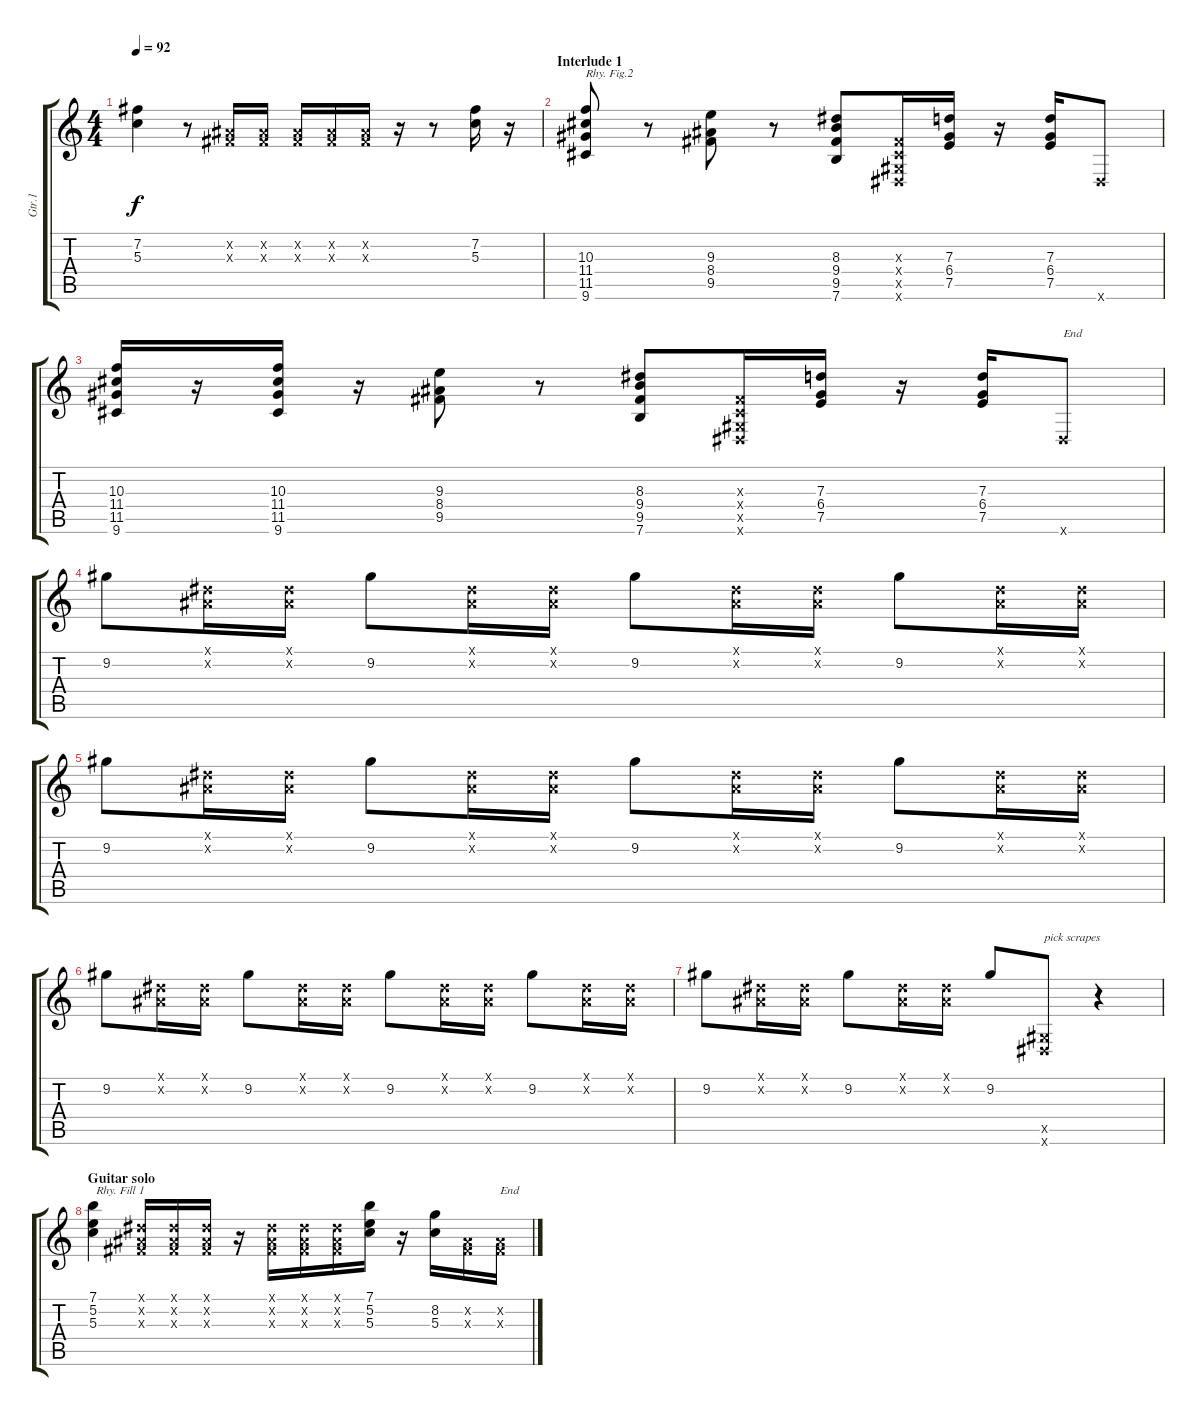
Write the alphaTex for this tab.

\track ("Gtr.1" "Gtr.1") {instrument overdrivenguitar}
\staff {score tabs}
\tuning (E4 B3 G3 D3 A2 E2) {hide}
\ts (4 4)
\tempo 92
\clef g2
\ks c
(7.2 5.3).4{dy f} r.8 (-1.2{x} -1.3{x}).16 (-1.2{x} -1.3{x}).16 (-1.2{x} -1.3{x}).16 (-1.2{x} -1.3{x}).16 (-1.2{x} -1.3{x}).16 r.16 r.8 (7.2 5.3).16 r.16 |
\section ("" "Interlude 1")
(10.3 11.4 11.5 9.6).8{txt "Rhy. Fig.2"} r.8 (9.3 8.4 9.5).8 r.8 (8.3 9.4 9.5 7.6).8 (-1.3{x} -1.4{x} -1.5{x} -1.6{x}).16 (7.3 6.4 7.5).16 r.16 (7.3 6.4 7.5).16 -1.6{x}.8 |
(10.3 11.4 11.5 9.6).16 r.16 (10.3 11.4 11.5 9.6).16 r.16 (9.3 8.4 9.5).8 r.8 (8.3 9.4 9.5 7.6).8 (-1.3{x} -1.4{x} -1.5{x} -1.6{x}).16 (7.3 6.4 7.5).16 r.16 (7.3 6.4 7.5).16 -1.6{x}.8{txt "End"} |
9.2.8 (-1.1{x} -1.2{x}).16 (-1.1{x} -1.2{x}).16 9.2.8 (-1.1{x} -1.2{x}).16 (-1.1{x} -1.2{x}).16 9.2.8 (-1.1{x} -1.2{x}).16 (-1.1{x} -1.2{x}).16 9.2.8 (-1.1{x} -1.2{x}).16 (-1.1{x} -1.2{x}).16 |
9.2.8 (-1.1{x} -1.2{x}).16 (-1.1{x} -1.2{x}).16 9.2.8 (-1.1{x} -1.2{x}).16 (-1.1{x} -1.2{x}).16 9.2.8 (-1.1{x} -1.2{x}).16 (-1.1{x} -1.2{x}).16 9.2.8 (-1.1{x} -1.2{x}).16 (-1.1{x} -1.2{x}).16 |
9.2.8 (-1.1{x} -1.2{x}).16 (-1.1{x} -1.2{x}).16 9.2.8 (-1.1{x} -1.2{x}).16 (-1.1{x} -1.2{x}).16 9.2.8 (-1.1{x} -1.2{x}).16 (-1.1{x} -1.2{x}).16 9.2.8 (-1.1{x} -1.2{x}).16 (-1.1{x} -1.2{x}).16 |
9.2.8 (-1.1{x} -1.2{x}).16 (-1.1{x} -1.2{x}).16 9.2.8 (-1.1{x} -1.2{x}).16 (-1.1{x} -1.2{x}).16 9.2.8 (-1.5{x} -1.6{x}).8{txt "pick scrapes"} r.4 |
\section ("" "Guitar solo")
(7.1 5.2 5.3).4{txt " Rhy. Fill 1"} (-1.1{x} -1.2{x} -1.3{x}).16 (-1.1{x} -1.2{x} -1.3{x}).16 (-1.1{x} -1.2{x} -1.3{x}).16 r.16 (-1.1{x} -1.2{x} -1.3{x}).16 (-1.1{x} -1.2{x} -1.3{x}).16 (-1.1{x} -1.2{x} -1.3{x}).16 (7.1 5.2 5.3).16 r.16 (8.2 5.3).16 (-1.2{x} -1.3{x}).16 (-1.2{x} -1.3{x}).16{txt "End"}
